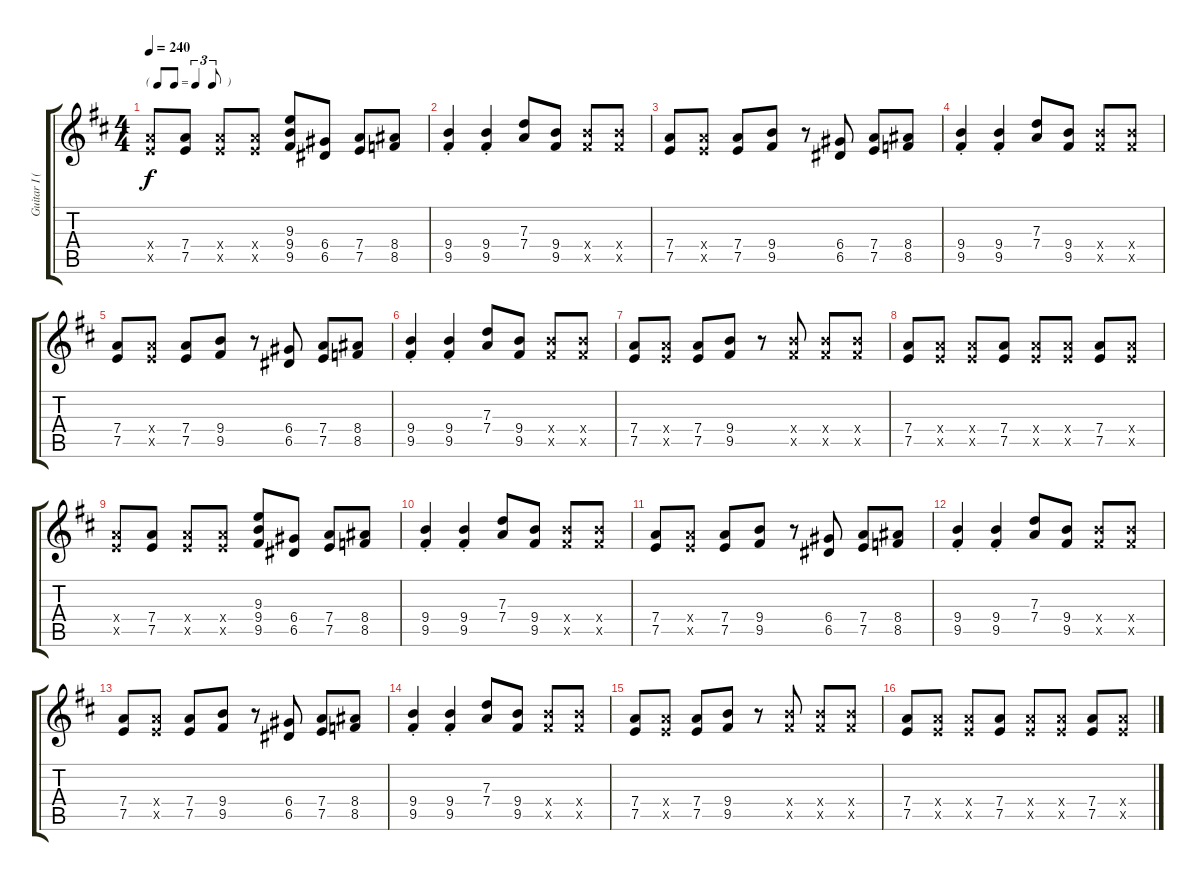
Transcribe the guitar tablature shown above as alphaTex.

\track ("Guitar I (Hirasawa Yui)" "Guitar I (") {instrument overdrivenguitar}
\staff {score tabs}
\tuning (E4 B3 G3 D3 A2 E2) {hide}
\ts (4 4)
\tf triplet8th
\tempo 240
\clef g2
\ks d
(7.4{x} 7.5{x}).8{dy f} (7.4 7.5).8 (7.4{x} 7.5{x}).8 (7.4{x} 7.5{x}).8 (9.3 9.4 9.5).8 (6.4 6.5).8 (7.4 7.5).8 (8.4 8.5).8 |
(9.4{st} 9.5{st}).4 (9.4{st} 9.5{st}).4 (7.3 7.4).8 (9.4 9.5).8 (9.4{x} 9.5{x}).8 (9.4{x} 9.5{x}).8 |
(7.4 7.5).8 (7.4{x} 7.5{x}).8 (7.4 7.5).8 (9.4 9.5).8 r.8 (6.4 6.5).8 (7.4 7.5).8 (8.4 8.5).8 |
(9.4{st} 9.5{st}).4 (9.4{st} 9.5{st}).4 (7.3 7.4).8 (9.4 9.5).8 (9.4{x} 9.5{x}).8 (9.4{x} 9.5{x}).8 |
(7.4 7.5).8 (7.4{x} 7.5{x}).8 (7.4 7.5).8 (9.4 9.5).8 r.8 (6.4 6.5).8 (7.4 7.5).8 (8.4 8.5).8 |
(9.4{st} 9.5{st}).4 (9.4{st} 9.5{st}).4 (7.3 7.4).8 (9.4 9.5).8 (9.4{x} 9.5{x}).8 (9.4{x} 9.5{x}).8 |
(7.4 7.5).8 (7.4{x} 7.5{x}).8 (7.4 7.5).8 (9.4 9.5).8 r.8 (9.4{x} 9.5{x}).8 (9.4{x} 9.5{x}).8 (9.4{x} 9.5{x}).8 |
(7.4 7.5).8 (7.4{x} 7.5{x}).8 (7.4{x} 7.5{x}).8 (7.4 7.5).8 (7.4{x} 7.5{x}).8 (7.4{x} 7.5{x}).8 (7.4 7.5).8 (7.4{x} 7.5{x}).8 |
(7.4{x} 7.5{x}).8 (7.4 7.5).8 (7.4{x} 7.5{x}).8 (7.4{x} 7.5{x}).8 (9.3 9.4 9.5).8 (6.4 6.5).8 (7.4 7.5).8 (8.4 8.5).8 |
(9.4{st} 9.5{st}).4 (9.4{st} 9.5{st}).4 (7.3 7.4).8 (9.4 9.5).8 (9.4{x} 9.5{x}).8 (9.4{x} 9.5{x}).8 |
(7.4 7.5).8 (7.4{x} 7.5{x}).8 (7.4 7.5).8 (9.4 9.5).8 r.8 (6.4 6.5).8 (7.4 7.5).8 (8.4 8.5).8 |
(9.4{st} 9.5{st}).4 (9.4{st} 9.5{st}).4 (7.3 7.4).8 (9.4 9.5).8 (9.4{x} 9.5{x}).8 (9.4{x} 9.5{x}).8 |
(7.4 7.5).8 (7.4{x} 7.5{x}).8 (7.4 7.5).8 (9.4 9.5).8 r.8 (6.4 6.5).8 (7.4 7.5).8 (8.4 8.5).8 |
(9.4{st} 9.5{st}).4 (9.4{st} 9.5{st}).4 (7.3 7.4).8 (9.4 9.5).8 (9.4{x} 9.5{x}).8 (9.4{x} 9.5{x}).8 |
(7.4 7.5).8 (7.4{x} 7.5{x}).8 (7.4 7.5).8 (9.4 9.5).8 r.8 (9.4{x} 9.5{x}).8 (9.4{x} 9.5{x}).8 (9.4{x} 9.5{x}).8 |
(7.4 7.5).8 (7.4{x} 7.5{x}).8 (7.4{x} 7.5{x}).8 (7.4 7.5).8 (7.4{x} 7.5{x}).8 (7.4{x} 7.5{x}).8 (7.4 7.5).8 (7.4{x} 7.5{x}).8
